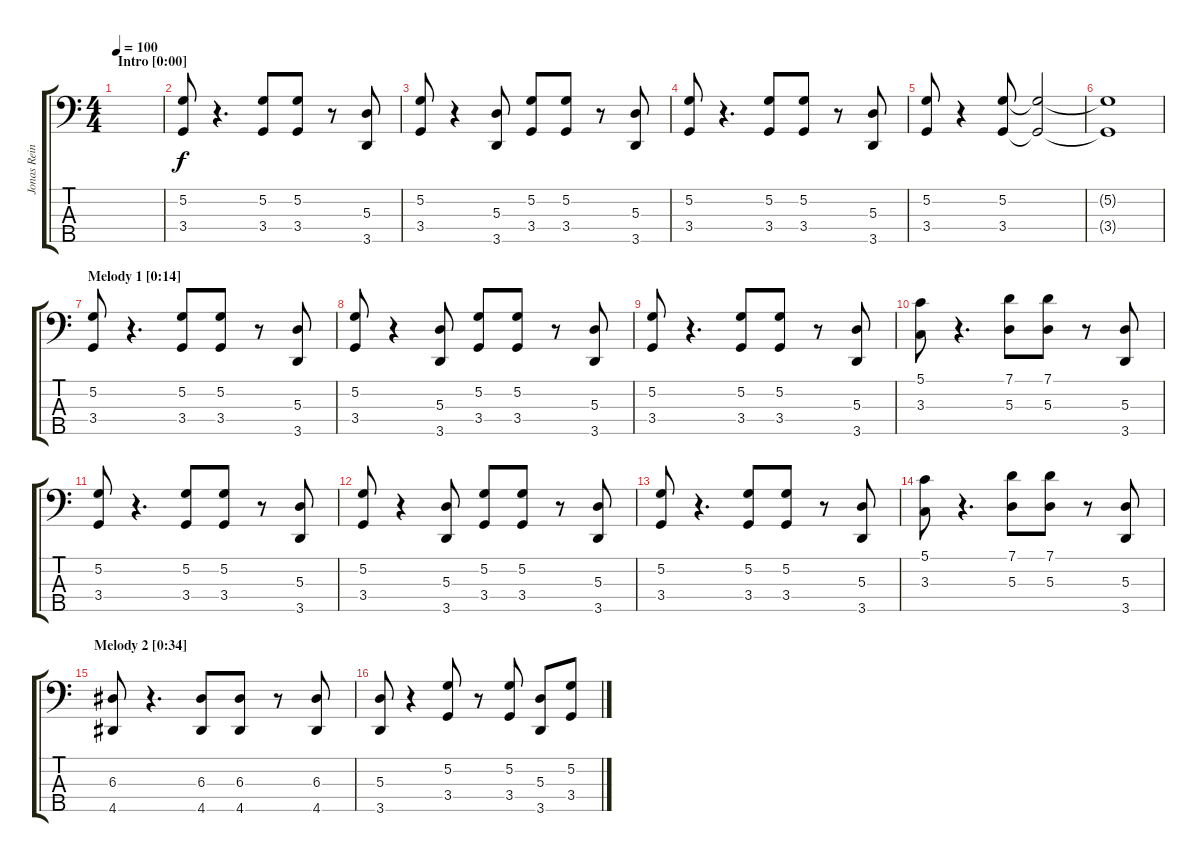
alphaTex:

\track ("Jonas Reingold" "Jonas Rein") {instrument electricbasspick}
\staff {score tabs}
\tuning (G2 D2 A1 E1 B0) {hide}
\ts (4 4)
\section ("" "Intro [0:00]")
\tempo 100
\clef f4
\ks c
|
(5.2 3.4).8 r.4{d} (5.2 3.4).8 (5.2 3.4).8 r.8 (5.3 3.5).8 |
(5.2 3.4).8 r.4 (5.3 3.5).8 (5.2 3.4).8 (5.2 3.4).8 r.8 (5.3 3.5).8 |
(5.2 3.4).8 r.4{d} (5.2 3.4).8 (5.2 3.4).8 r.8 (5.3 3.5).8 |
(5.2 3.4).8 r.4 (5.2 3.4).8 (5.2{t} 3.4{t}).2 |
(5.2{t} 3.4{t}).1 |
\section ("" "Melody 1 [0:14]")
(5.2 3.4).8 r.4{d} (5.2 3.4).8 (5.2 3.4).8 r.8 (5.3 3.5).8 |
(5.2 3.4).8 r.4 (5.3 3.5).8 (5.2 3.4).8 (5.2 3.4).8 r.8 (5.3 3.5).8 |
(5.2 3.4).8 r.4{d} (5.2 3.4).8 (5.2 3.4).8 r.8 (5.3 3.5).8 |
(5.1 3.3).8 r.4{d} (7.1 5.3).8 (7.1 5.3).8 r.8 (5.3 3.5).8 |
(5.2 3.4).8 r.4{d} (5.2 3.4).8 (5.2 3.4).8 r.8 (5.3 3.5).8 |
(5.2 3.4).8 r.4 (5.3 3.5).8 (5.2 3.4).8 (5.2 3.4).8 r.8 (5.3 3.5).8 |
(5.2 3.4).8 r.4{d} (5.2 3.4).8 (5.2 3.4).8 r.8 (5.3 3.5).8 |
(5.1 3.3).8 r.4{d} (7.1 5.3).8 (7.1 5.3).8 r.8 (5.3 3.5).8 |
\section ("" "Melody 2 [0:34]")
(6.3 4.5).8 r.4{d} (6.3 4.5).8 (6.3 4.5).8 r.8 (6.3 4.5).8 |
(5.3 3.5).8 r.4 (5.2 3.4).8 r.8 (5.2 3.4).8 (5.3 3.5).8 (5.2 3.4).8
